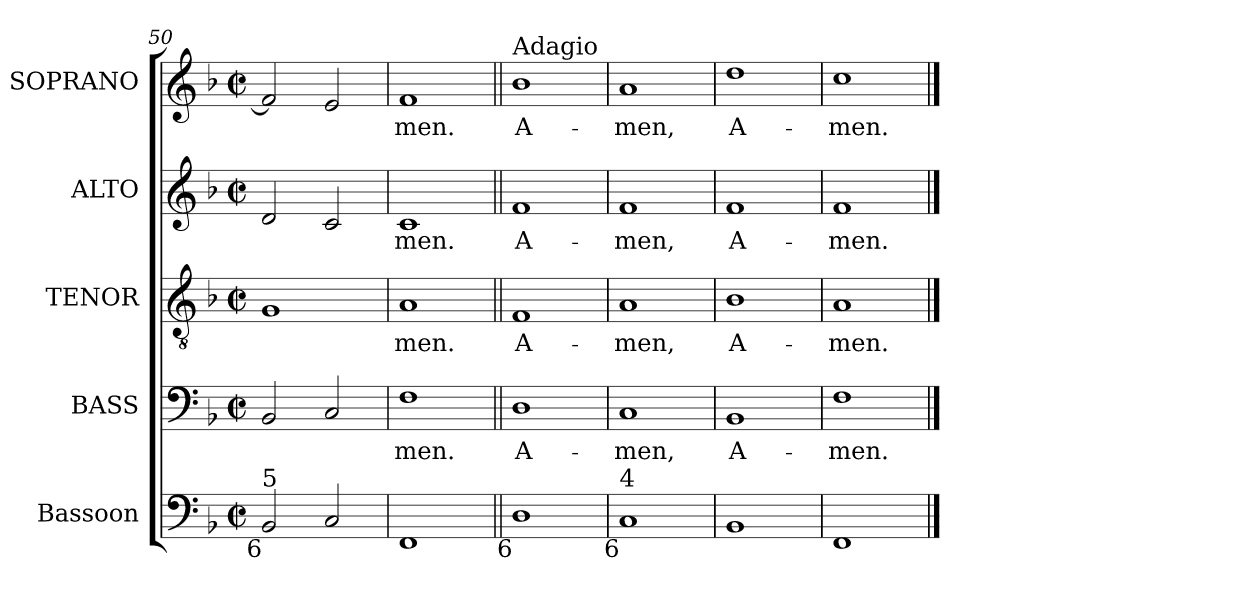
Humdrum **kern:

**kern	**kern	**text	**kern	**text	**kern	**text	**kern	**text
*part5	*part4	*part4	*part3	*part3	*part2	*part2	*part1	*part1
*staff5	*staff4	*staff4	*staff3	*staff3	*staff2	*staff2	*staff1	*staff1
*I"Bassoon	*I"BASS	*	*I"TENOR	*	*I"ALTO	*	*I"SOPRANO	*
*I'Bsn.	*I'B.	*	*I'T.	*	*I'A.	*	*I'S.	*
*clefF4	*clefF4	*	*clefGv2	*	*clefG2	*	*clefG2	*
*	*	*	*ITrd7c12	*	*	*	*	*
*k[b-]	*k[b-]	*	*k[b-]	*	*k[b-]	*	*k[b-]	*
*F:	*F:	*	*F:	*	*F:	*	*F:	*
*M2/2	*M2/2	*	*M2/2	*	*M2/2	*	*M2/2	*
*met(c|)	*met(c|)	*	*met(c|)	*	*met(c|)	*	*met(c|)	*
=50	=50	=50	=50	=50	=50	=50	=50	=50
!LO:TX:b:rj:t=6	!	!	!	!	!	!	!	!
!LO:TX:t=5	!	!	!	!	!	!	!	!
2BB-i/	2BB-i/	.	1GGi	.	2di/	.	2fi/]	.
2Ci/	2Ci/	.	.	.	2ci/	.	2ei/	.
=51	=51	=51	=51	=51	=51	=51	=51	=51
!	!	!LO:LY:b:color=#000000	!	!	!	!	!	!
!	!	!	!	!LO:LY:b:color=#000000	!	!	!	!
!	!	!	!	!	!	!LO:LY:b:color=#000000	!	!
!	!	!	!	!	!	!	!	!LO:LY:b:color=#000000
1FFi	1Fi	-men.	1AAi	-men.	1ci	-men.	1fi	-men.
=52||	=52||	=52||	=52||	=52||	=52||	=52||	=52||	=52||
!	!	!LO:LY:b:color=#000000	!	!	!	!	!	!
!	!	!	!	!LO:LY:b:color=#000000	!	!	!	!
!	!	!	!	!	!	!LO:LY:b:color=#000000	!	!
!	!	!	!	!	!	!	!LO:TX:a:t=Adagio	!
!LO:TX:b:rj:t=6	!	!	!	!	!	!	!	!
!	!	!	!	!	!	!	!	!LO:LY:b:color=#000000
1Di	1Di	A-	1FFi	A-	1fi	A-	1b-i	A-
=53	=53	=53	=53	=53	=53	=53	=53	=53
!	!	!LO:LY:b:color=#000000	!	!	!	!	!	!
!	!	!	!	!LO:LY:b:color=#000000	!	!	!	!
!	!	!	!	!	!	!LO:LY:b:color=#000000	!	!
!LO:TX:b:rj:t=6	!	!	!	!	!	!	!	!
!LO:TX:t=4	!	!	!	!	!	!	!	!
!	!	!	!	!	!	!	!	!LO:LY:b:color=#000000
1Ci	1Ci	-men,	1AAi	-men,	1fi	-men,	1ai	-men,
=54	=54	=54	=54	=54	=54	=54	=54	=54
!	!	!LO:LY:b:color=#000000	!	!	!	!	!	!
!	!	!	!	!LO:LY:b:color=#000000	!	!	!	!
!	!	!	!	!	!	!LO:LY:b:color=#000000	!	!
!	!	!	!	!	!	!	!	!LO:LY:b:color=#000000
1BB-i	1BB-i	A-	1BB-i	A-	1fi	A-	1ddi	A-
=55	=55	=55	=55	=55	=55	=55	=55	=55
!	!	!LO:LY:b:color=#000000	!	!	!	!	!	!
!	!	!	!	!LO:LY:b:color=#000000	!	!	!	!
!	!	!	!	!	!	!LO:LY:b:color=#000000	!	!
!	!	!	!	!	!	!	!	!LO:LY:b:color=#000000
1FFi	1Fi	-men.	1AAi	-men.	1fi	-men.	1cci	-men.
==	==	==	==	==	==	==	==	==
*-	*-	*-	*-	*-	*-	*-	*-	*-
